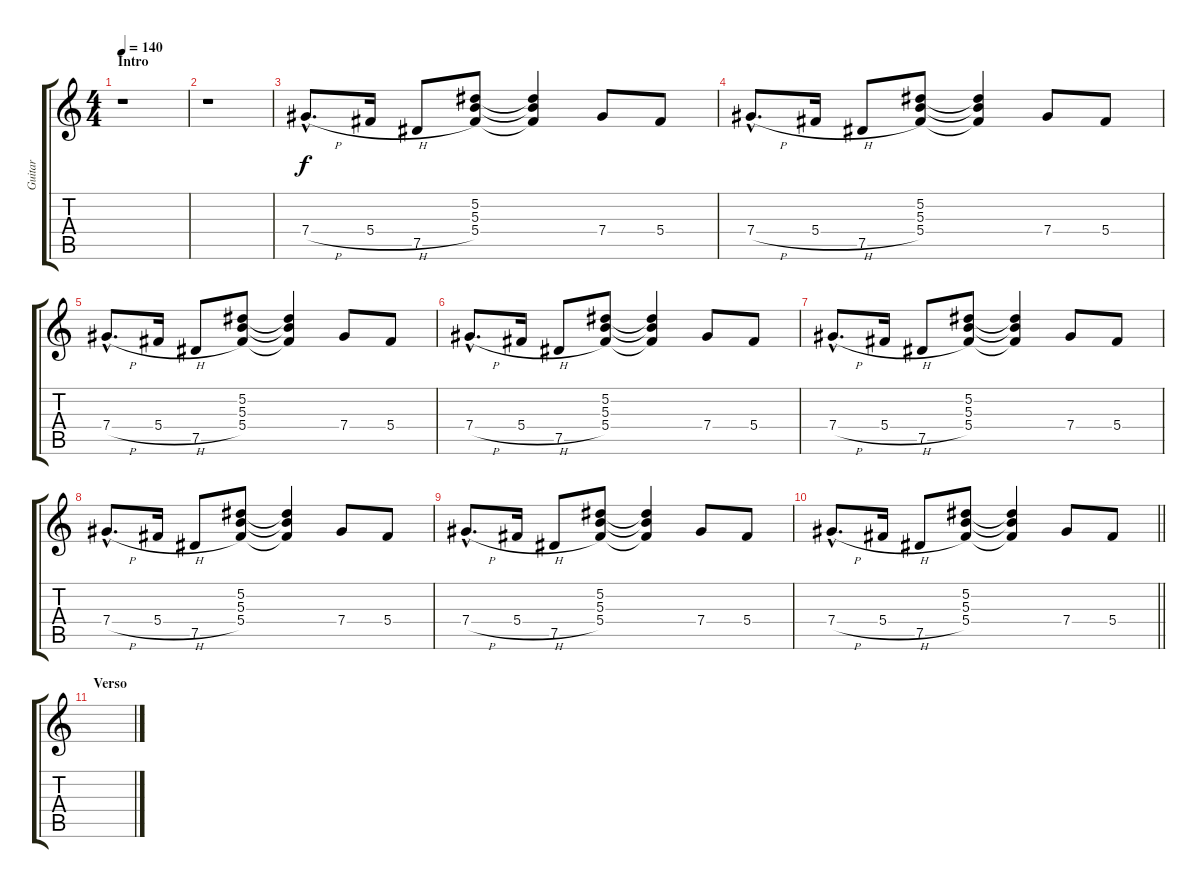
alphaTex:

\track ("Guitar" "Guitar") {instrument distortionguitar}
\staff {score tabs}
\tuning (Eb4 Bb3 Gb3 Db3 Ab2 Eb2) {hide}
\ts (4 4)
\section ("" "Intro")
\tempo 140
\clef g2
\ks c
r.1{txt "" dy f instrument distortionguitar} |
r.1 |
7.4{h hac}.8{d} 5.4{h}.16 7.5.8 (5.2 5.3 5.4).8 (5.2{t} 5.3{t} 5.4{t}).4 7.4.8 5.4.8 |
7.4{h hac}.8{d} 5.4{h}.16 7.5.8 (5.2 5.3 5.4).8 (5.2{t} 5.3{t} 5.4{t}).4 7.4.8 5.4.8 |
7.4{h hac}.8{d} 5.4{h}.16 7.5.8 (5.2 5.3 5.4).8 (5.2{t} 5.3{t} 5.4{t}).4 7.4.8 5.4.8 |
7.4{h hac}.8{d} 5.4{h}.16 7.5.8 (5.2 5.3 5.4).8 (5.2{t} 5.3{t} 5.4{t}).4 7.4.8 5.4.8 |
7.4{h hac}.8{d} 5.4{h}.16 7.5.8 (5.2 5.3 5.4).8 (5.2{t} 5.3{t} 5.4{t}).4 7.4.8 5.4.8 |
7.4{h hac}.8{d} 5.4{h}.16 7.5.8 (5.2 5.3 5.4).8 (5.2{t} 5.3{t} 5.4{t}).4 7.4.8 5.4.8 |
7.4{h hac}.8{d} 5.4{h}.16 7.5.8 (5.2 5.3 5.4).8 (5.2{t} 5.3{t} 5.4{t}).4 7.4.8 5.4.8 |
\barLineRight lightlight
7.4{h hac}.8{d} 5.4{h}.16 7.5.8 (5.2 5.3 5.4).8 (5.2{t} 5.3{t} 5.4{t}).4 7.4.8 5.4.8 |
\section ("" "Verso")
